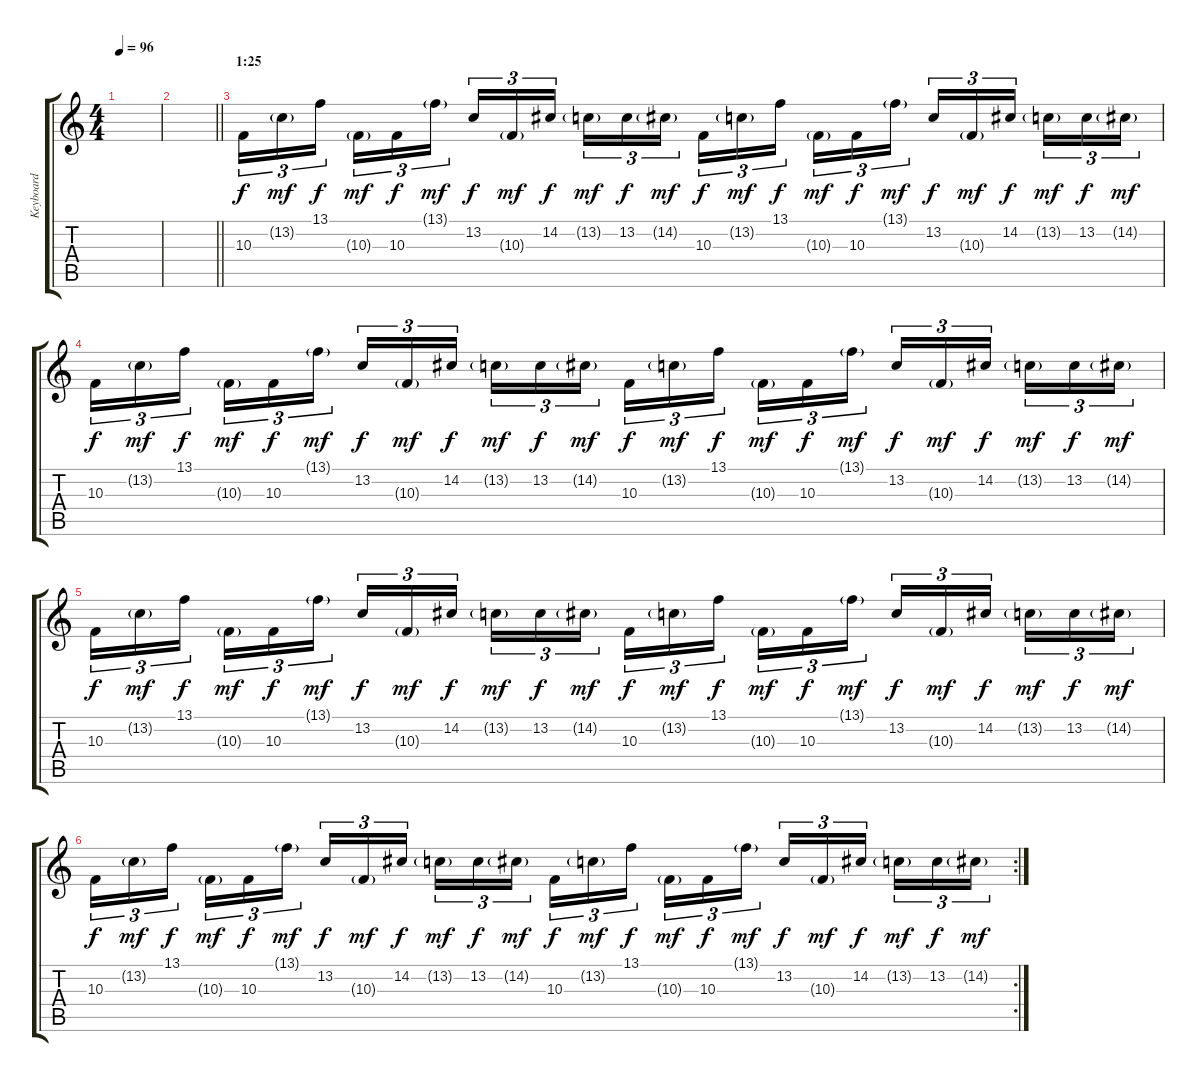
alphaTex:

\track ("Keyboard" "Keyboard") {instrument pad3polysynth}
\staff {score tabs}
\tuning (E4 B3 G3 D3 A2 E2) {hide}
\ts (4 4)
\tempo 96
\clef g2
\ks c
|
\barLineRight lightlight
|
\section ("" "1:25")
10.3.16{tu (3 2) dy f balance 16} 13.2{g}.16{tu (3 2) dy mf} 13.1.16{tu (3 2) dy f beam splitsecondary} 10.3{g}.16{tu (3 2) dy mf} 10.3.16{tu (3 2) dy f} 13.1{g}.16{tu (3 2) dy mf} 13.2.16{tu (3 2) dy f balance 8} 10.3{g}.16{tu (3 2) dy mf} 14.2.16{tu (3 2) dy f beam splitsecondary} 13.2{g}.16{tu (3 2) dy mf} 13.2.16{tu (3 2) dy f} 14.2{g}.16{tu (3 2) dy mf} 10.3.16{tu (3 2) dy f balance 0} 13.2{g}.16{tu (3 2) dy mf} 13.1.16{tu (3 2) dy f beam splitsecondary} 10.3{g}.16{tu (3 2) dy mf} 10.3.16{tu (3 2) dy f} 13.1{g}.16{tu (3 2) dy mf} 13.2.16{tu (3 2) dy f balance 8} 10.3{g}.16{tu (3 2) dy mf} 14.2.16{tu (3 2) dy f beam splitsecondary} 13.2{g}.16{tu (3 2) dy mf} 13.2.16{tu (3 2) dy f} 14.2{g}.16{tu (3 2) dy mf} |
10.3.16{tu (3 2) dy f balance 16} 13.2{g}.16{tu (3 2) dy mf} 13.1.16{tu (3 2) dy f beam splitsecondary} 10.3{g}.16{tu (3 2) dy mf} 10.3.16{tu (3 2) dy f} 13.1{g}.16{tu (3 2) dy mf} 13.2.16{tu (3 2) dy f balance 8} 10.3{g}.16{tu (3 2) dy mf} 14.2.16{tu (3 2) dy f beam splitsecondary} 13.2{g}.16{tu (3 2) dy mf} 13.2.16{tu (3 2) dy f} 14.2{g}.16{tu (3 2) dy mf} 10.3.16{tu (3 2) dy f balance 0} 13.2{g}.16{tu (3 2) dy mf} 13.1.16{tu (3 2) dy f beam splitsecondary} 10.3{g}.16{tu (3 2) dy mf} 10.3.16{tu (3 2) dy f} 13.1{g}.16{tu (3 2) dy mf} 13.2.16{tu (3 2) dy f balance 8} 10.3{g}.16{tu (3 2) dy mf} 14.2.16{tu (3 2) dy f beam splitsecondary} 13.2{g}.16{tu (3 2) dy mf} 13.2.16{tu (3 2) dy f} 14.2{g}.16{tu (3 2) dy mf} |
10.3.16{tu (3 2) dy f balance 16} 13.2{g}.16{tu (3 2) dy mf} 13.1.16{tu (3 2) dy f beam splitsecondary} 10.3{g}.16{tu (3 2) dy mf} 10.3.16{tu (3 2) dy f} 13.1{g}.16{tu (3 2) dy mf} 13.2.16{tu (3 2) dy f balance 8} 10.3{g}.16{tu (3 2) dy mf} 14.2.16{tu (3 2) dy f beam splitsecondary} 13.2{g}.16{tu (3 2) dy mf} 13.2.16{tu (3 2) dy f} 14.2{g}.16{tu (3 2) dy mf} 10.3.16{tu (3 2) dy f balance 0} 13.2{g}.16{tu (3 2) dy mf} 13.1.16{tu (3 2) dy f beam splitsecondary} 10.3{g}.16{tu (3 2) dy mf} 10.3.16{tu (3 2) dy f} 13.1{g}.16{tu (3 2) dy mf} 13.2.16{tu (3 2) dy f balance 8} 10.3{g}.16{tu (3 2) dy mf} 14.2.16{tu (3 2) dy f beam splitsecondary} 13.2{g}.16{tu (3 2) dy mf} 13.2.16{tu (3 2) dy f} 14.2{g}.16{tu (3 2) dy mf} |
\rc 2
10.3.16{tu (3 2) dy f balance 16} 13.2{g}.16{tu (3 2) dy mf} 13.1.16{tu (3 2) dy f beam splitsecondary} 10.3{g}.16{tu (3 2) dy mf} 10.3.16{tu (3 2) dy f} 13.1{g}.16{tu (3 2) dy mf} 13.2.16{tu (3 2) dy f balance 8} 10.3{g}.16{tu (3 2) dy mf} 14.2.16{tu (3 2) dy f beam splitsecondary} 13.2{g}.16{tu (3 2) dy mf} 13.2.16{tu (3 2) dy f} 14.2{g}.16{tu (3 2) dy mf} 10.3.16{tu (3 2) dy f balance 0} 13.2{g}.16{tu (3 2) dy mf} 13.1.16{tu (3 2) dy f beam splitsecondary} 10.3{g}.16{tu (3 2) dy mf} 10.3.16{tu (3 2) dy f} 13.1{g}.16{tu (3 2) dy mf} 13.2.16{tu (3 2) dy f balance 8} 10.3{g}.16{tu (3 2) dy mf} 14.2.16{tu (3 2) dy f beam splitsecondary} 13.2{g}.16{tu (3 2) dy mf} 13.2.16{tu (3 2) dy f} 14.2{g}.16{tu (3 2) dy mf}
